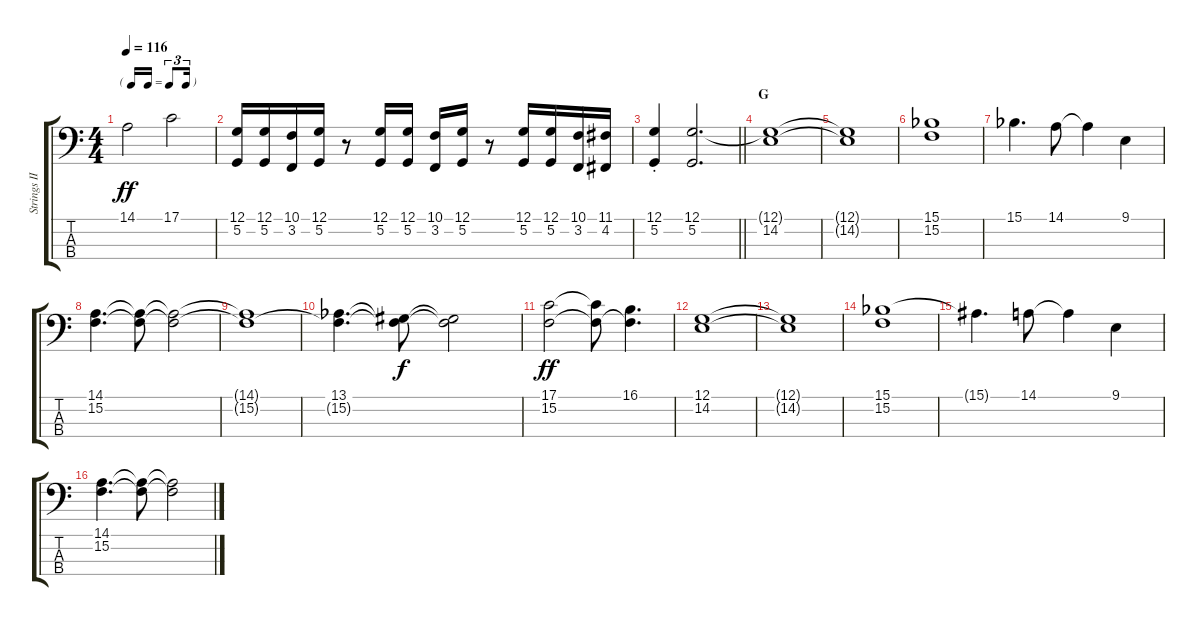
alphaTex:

\track ("Strings III" "Strings II") {instrument stringensemble1}
\staff {score tabs}
\tuning (G2 D2 A1 E1) {hide}
\ts (4 4)
\tf triplet16th
\tempo 116
\clef f4
\ks c
14.1{t}.2{dy ff} 17.1.2 |
(12.1 5.2).16 (12.1 5.2).16 (10.1 3.2).16 (12.1 5.2).16 r.8 (12.1 5.2).16 (12.1 5.2).16 (10.1 3.2).16 (12.1 5.2).16 r.8 (12.1 5.2).16 (12.1 5.2).16 (10.1 3.2).16 (11.1 4.2).16 |
\barLineRight lightlight
(12.1{st} 5.2{st}).4 (12.1 5.2).2{d} |
\section ("" "G")
(12.1{t} 14.2).1 |
(12.1{t} 14.2{t}).1 |
(15.1{acc b} 15.2).1 |
15.1{acc b}.4{d} 14.1.8 14.1{t}.4 9.1.4 |
(14.1 15.2).4{d} (14.1{t} 15.2{t}).8 (14.1{t} 15.2{t}).2 |
(14.1{t} 15.2{t}).1 |
(13.1{acc b} 15.2{t}).4{d} (13.1{t} 15.2{t}).8{dy f} (13.1{t} 15.2{t}).2 |
(17.1 15.2).2{dy ff} (17.1{t} 15.2{t}).8 (16.1 15.2{t}).4{d} |
(12.1 14.2).1 |
(12.1{t} 14.2{t}).1 |
(15.1{acc b} 15.2).1 |
15.1{t}.4{d} 14.1.8 14.1{t}.4 9.1.4 |
(14.1 15.2).4{d} (14.1{t} 15.2{t}).8 (14.1{t} 15.2{t}).2
